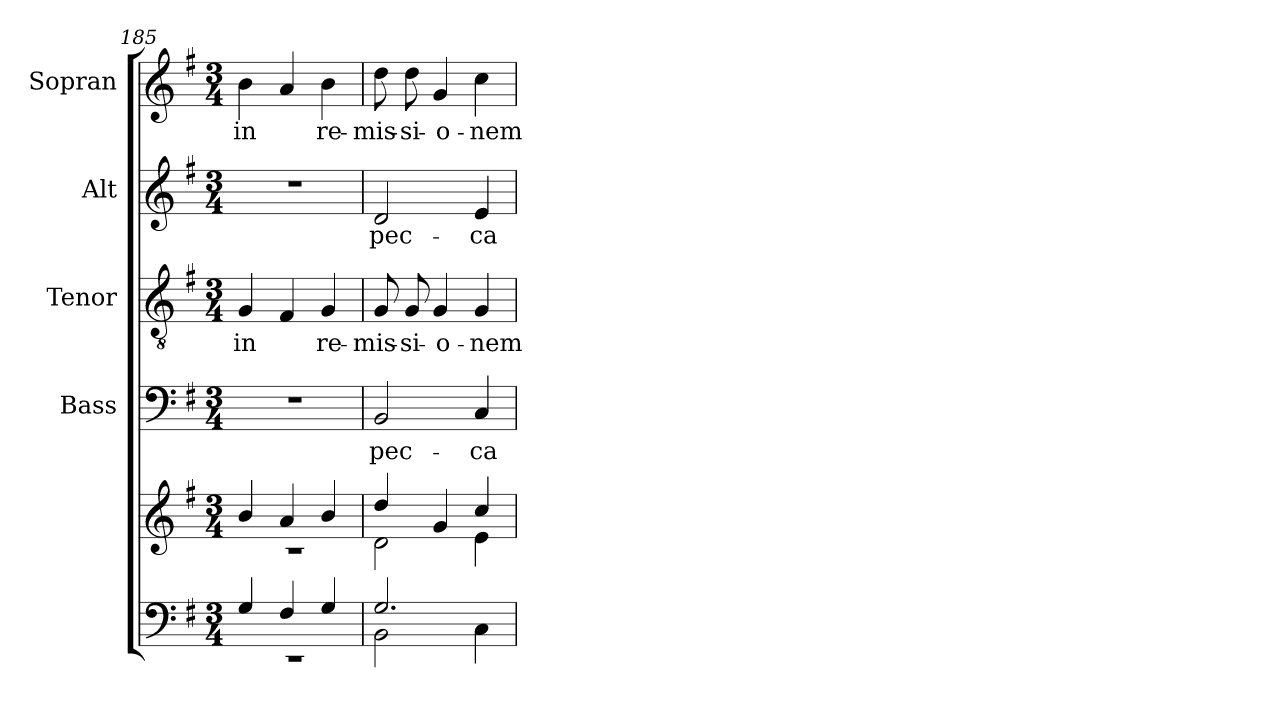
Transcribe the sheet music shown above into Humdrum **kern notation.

**kern	**kern	**kern	**text	**kern	**text	**kern	**text	**kern	**text
*part5	*part5	*part4	*part4	*part3	*part3	*part2	*part2	*part1	*part1
*staff6	*staff5	*staff4	*staff4	*staff3	*staff3	*staff2	*staff2	*staff1	*staff1
*	*	*I"Bass	*	*I"Tenor	*	*I"Alt	*	*I"Sopran	*
*	*	*I'B.	*	*I'T.	*	*I'A.	*	*I'S.	*
*clefF4	*clefG2	*clefF4	*	*clefGv2	*	*clefG2	*	*clefG2	*
*k[f#]	*k[f#]	*k[f#]	*	*k[f#]	*	*k[f#]	*	*k[f#]	*
*G:	*G:	*G:	*	*G:	*	*G:	*	*G:	*
*M3/4	*M3/4	*M3/4	*	*M3/4	*	*M3/4	*	*M3/4	*
=185	=185	=185	=185	=185	=185	=185	=185	=185	=185
*^	*^	*	*	*	*	*	*	*	*
!	!LO:N:vis=1	!	!LO:N:vis=1	!	!	!	!LO:LY:b	!	!	!	!LO:LY:b
4G/	2.rEE	4b/	2.rc	2.r	.	4G/	in	2.r	.	4b\	in
4F#/	.	4a/	.	.	.	4F#/	.	.	.	4a/	.
!	!	!	!	!	!	!	!LO:LY:b	!	!	!	!LO:LY:b
4G/	.	4b/	.	.	.	4G/	re-	.	.	4b\	re-
=186	=186	=186	=186	=186	=186	=186	=186	=186	=186	=186	=186
!	!	!	!	!	!LO:LY:b	!	!LO:LY:b	!	!LO:LY:b	!	!LO:LY:b
2.G/	2BB\	4dd/	2d\	2BB/	pec-	8G/	-mis-	2d/	pec-	8dd\	-mis-
!	!	!	!	!	!	!	!LO:LY:b	!	!	!	!LO:LY:b
.	.	.	.	.	.	8G/	-si-	.	.	8dd\	-si-
!	!	!	!	!	!	!	!LO:LY:b	!	!	!	!LO:LY:b
.	.	4g/	.	.	.	4G/	-o-	.	.	4g/	-o-
!	!	!	!	!	!LO:LY:b	!	!LO:LY:b	!	!LO:LY:b	!	!LO:LY:b
.	4C\	4cc/	4e\	4C/	-ca-	4G/	-nem	4e/	-ca-	4cc\	-nem
*v	*v	*	*	*	*	*	*	*	*	*	*
*	*v	*v	*	*	*	*	*	*	*	*
=	=	=	=	=	=	=	=	=	=
*-	*-	*-	*-	*-	*-	*-	*-	*-	*-
